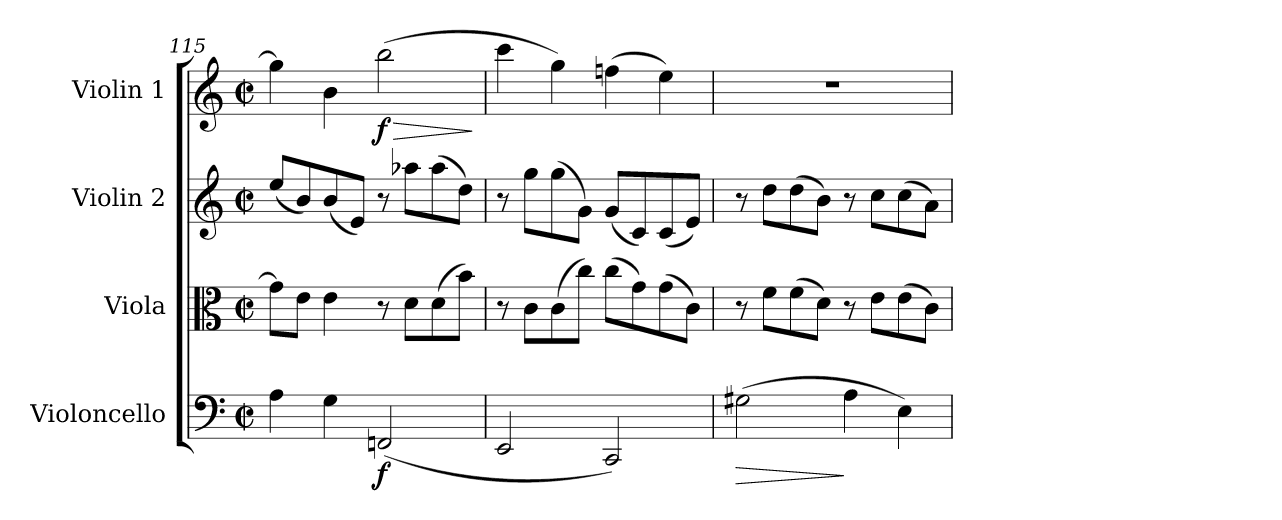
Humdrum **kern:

**kern	**dynam	**kern	**kern	**kern	**dynam
*part4	*part4	*part3	*part2	*part1	*part1
*staff4	*staff4	*staff3	*staff2	*staff1	*staff1
*I"Violoncello	*	*I"Viola	*I"Violin 2	*I"Violin 1	*
*I'Vc	*	*I'Vla	*I'Vln	*I'Vln	*
*clefF4	*	*clefC3	*clefG2	*clefG2	*
*k[]	*	*k[]	*k[]	*k[]	*
*M2/2	*	*M2/2	*M2/2	*M2/2	*
*met(c|)	*	*met(c|)	*met(c|)	*met(c|)	*
=115	=115	=115	=115	=115	=115
4A\	.	8g\L]	(8ee/L	4gg\]	.
.	.	8e\J	8b/)	.	.
4G\	.	4e\	(8b/	4b\	.
.	.	.	8e/J)	.	.
!	!LO:DY:b	!	!	!	!LO:HP:b
!	!	!	!	!	!LO:DY:n=1:b
(2FFn/	f	8r	8r	(2bb\	> f
.	.	8d\L	8aa-X\L	.	.
.	.	(8d\	(8aa-\	.	.
.	.	8b\J)	8dd\J)	.	.
.	.	.	.	.	]
=116	=116	=116	=116	=116	=116
2EE/	.	8r	8r	4ccc\	.
.	.	8c\L	8gg\L	.	.
.	.	(8c\	(8gg\	4gg\)	.
.	.	8cc\J)	8g\J)	.	.
2CC/)	.	(8cc\L	(8g/L	(4ffn\	.
.	.	8g\)	8c/)	.	.
.	.	(8g\	(8c/	4ee\)	.
.	.	8c\J)	8e/J)	.	.
=117	=117	=117	=117	=117	=117
!	!LO:HP:b	!	!	!	!
(2G#X\	>	8r	8r	1r	.
.	.	8f\L	8dd\L	.	.
.	.	(8f\	(8dd\	.	.
.	.	8d\J)	8b\J)	.	.
4A\	]	8r	8r	.	.
.	.	8e\L	8cc\L	.	.
4E\)	.	(8e\	(8cc\	.	.
.	.	8c\J)	8a\J)	.	.
=	=	=	=	=	=
*-	*-	*-	*-	*-	*-
